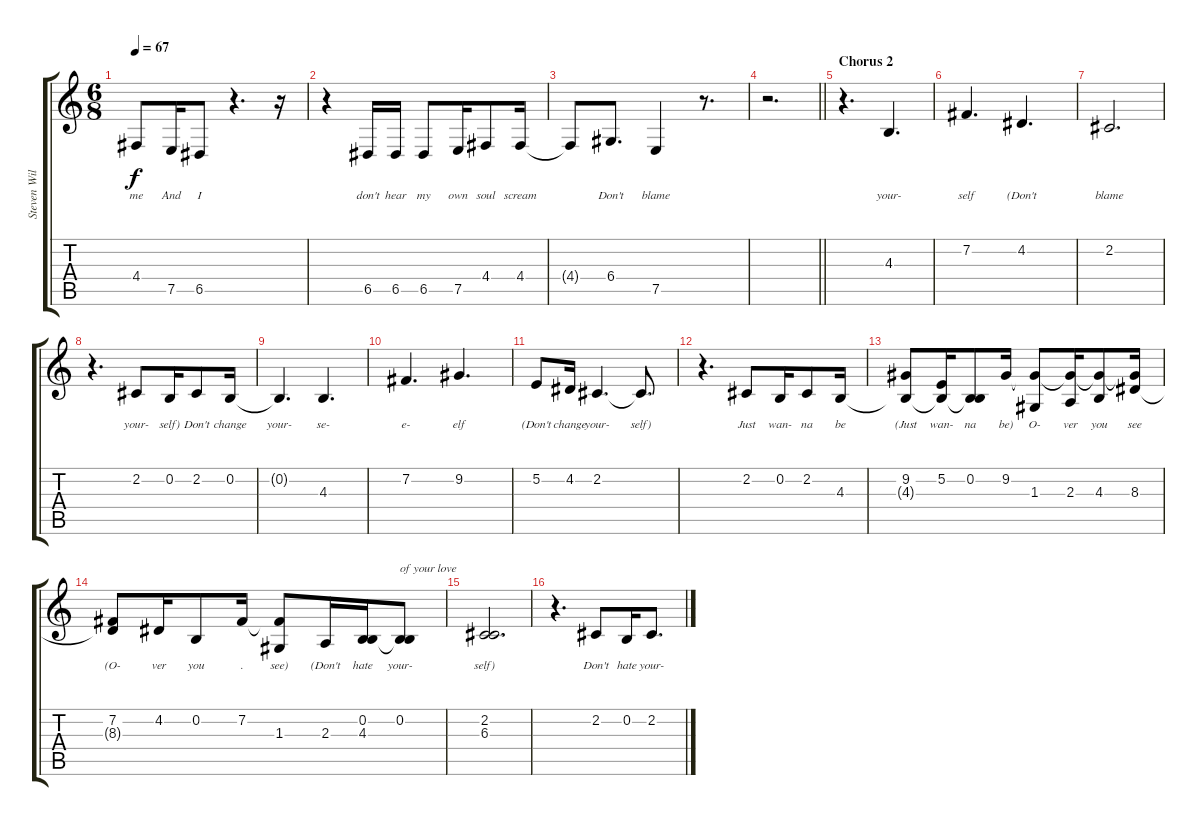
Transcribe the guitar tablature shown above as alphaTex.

\track ("Steven Wilson (Vocals)" "Steven Wil") {instrument oboe}
\staff {score tabs}
\tuning (E4 B3 G3 D3 A2 E2) {hide}
\ts (6 8)
\tempo 67
\clef g2
\ks c
4.4.8{lyrics (0 "me") lyrics (1 "") lyrics (2 "") lyrics (3 "") lyrics (4 "") dy f} 7.5.16{lyrics (0 "And") lyrics (1 "") lyrics (2 "") lyrics (3 "") lyrics (4 "")} 6.5.8{lyrics (0 "I") lyrics (1 "") lyrics (2 "") lyrics (3 "") lyrics (4 "")} r.4{d} r.16 |
r.4 6.5.16{lyrics (0 "don't") lyrics (1 "") lyrics (2 "") lyrics (3 "") lyrics (4 "")} 6.5.16{lyrics (0 "hear") lyrics (1 "") lyrics (2 "") lyrics (3 "") lyrics (4 "")} 6.5.8{lyrics (0 "my") lyrics (1 "") lyrics (2 "") lyrics (3 "") lyrics (4 "")} 7.5.16{lyrics (0 "own") lyrics (1 "") lyrics (2 "") lyrics (3 "") lyrics (4 "")} 4.4.8{lyrics (0 "soul") lyrics (1 "") lyrics (2 "") lyrics (3 "") lyrics (4 "")} 4.4.16{lyrics (0 "scream") lyrics (1 "") lyrics (2 "") lyrics (3 "") lyrics (4 "")} |
4.4{t}.8{lyrics (0 "") lyrics (1 "") lyrics (2 "") lyrics (3 "") lyrics (4 "")} 6.4.8{d lyrics (0 "Don't") lyrics (1 "") lyrics (2 "") lyrics (3 "") lyrics (4 "")} 7.5.4{lyrics (0 "blame") lyrics (1 "") lyrics (2 "") lyrics (3 "") lyrics (4 "")} r.8{d} |
\barLineRight lightlight
r.2{d} |
\section ("" "Chorus 2")
r.4{d} 4.3.4{d lyrics (0 "your-") lyrics (1 "") lyrics (2 "") lyrics (3 "") lyrics (4 "")} |
7.2.4{d lyrics (0 "self") lyrics (1 "") lyrics (2 "") lyrics (3 "") lyrics (4 "")} 4.2.4{d lyrics (0 "(Don't") lyrics (1 "") lyrics (2 "") lyrics (3 "") lyrics (4 "")} |
2.2.2{d lyrics (0 "blame") lyrics (1 "") lyrics (2 "") lyrics (3 "") lyrics (4 "")} |
r.4{d} 2.2.8{lyrics (0 "your-") lyrics (1 "") lyrics (2 "") lyrics (3 "") lyrics (4 "")} 0.2.16{lyrics (0 "self)") lyrics (1 "") lyrics (2 "") lyrics (3 "") lyrics (4 "")} 2.2.8{lyrics (0 "Don't") lyrics (1 "") lyrics (2 "") lyrics (3 "") lyrics (4 "")} 0.2.16{lyrics (0 "change") lyrics (1 "") lyrics (2 "") lyrics (3 "") lyrics (4 "")} |
0.2{t}.4{d lyrics (0 "your-") lyrics (1 "") lyrics (2 "") lyrics (3 "") lyrics (4 "")} 4.3.4{d lyrics (0 "se-") lyrics (1 "") lyrics (2 "") lyrics (3 "") lyrics (4 "")} |
7.2.4{d lyrics (0 "e-") lyrics (1 "") lyrics (2 "") lyrics (3 "") lyrics (4 "")} 9.2.4{d lyrics (0 "elf") lyrics (1 "") lyrics (2 "") lyrics (3 "") lyrics (4 "")} |
5.2.8{lyrics (0 "(Don't") lyrics (1 "") lyrics (2 "") lyrics (3 "") lyrics (4 "")} 4.2.16{lyrics (0 "change") lyrics (1 "") lyrics (2 "") lyrics (3 "") lyrics (4 "")} 2.2.4{d lyrics (0 "your-") lyrics (1 "") lyrics (2 "") lyrics (3 "") lyrics (4 "")} 2.2{t}.8{d lyrics (0 "self)") lyrics (1 "") lyrics (2 "") lyrics (3 "") lyrics (4 "")} |
r.4{d} 2.2.8{lyrics (0 "Just") lyrics (1 "") lyrics (2 "") lyrics (3 "") lyrics (4 "")} 0.2.16{lyrics (0 "wan-") lyrics (1 "") lyrics (2 "") lyrics (3 "") lyrics (4 "")} 2.2.8{lyrics (0 "na") lyrics (1 "") lyrics (2 "") lyrics (3 "") lyrics (4 "")} 4.3.16{lyrics (0 "be") lyrics (1 "") lyrics (2 "") lyrics (3 "") lyrics (4 "")} |
(9.2 4.3{t}).8{lyrics (0 "(Just") lyrics (1 "") lyrics (2 "") lyrics (3 "") lyrics (4 "")} (5.2 4.3{t}).16{lyrics (0 "wan-") lyrics (1 "") lyrics (2 "") lyrics (3 "") lyrics (4 "")} (0.2 4.3{t}).8{lyrics (0 "na") lyrics (1 "") lyrics (2 "") lyrics (3 "") lyrics (4 "")} 9.2.16{lyrics (0 "be)") lyrics (1 "") lyrics (2 "") lyrics (3 "") lyrics (4 "")} (9.2{t} 1.3).8{lyrics (0 "O-") lyrics (1 "") lyrics (2 "") lyrics (3 "") lyrics (4 "")} (9.2{t} 2.3).16{lyrics (0 "ver") lyrics (1 "") lyrics (2 "") lyrics (3 "") lyrics (4 "")} (9.2{t} 4.3).8{lyrics (0 "you") lyrics (1 "") lyrics (2 "") lyrics (3 "") lyrics (4 "")} (9.2{t} 8.3).16{lyrics (0 "see") lyrics (1 "") lyrics (2 "") lyrics (3 "") lyrics (4 "")} |
(7.2 8.3{t}).8{lyrics (0 "(O-") lyrics (1 "") lyrics (2 "") lyrics (3 "") lyrics (4 "")} 4.2.16{lyrics (0 "ver") lyrics (1 "") lyrics (2 "") lyrics (3 "") lyrics (4 "")} 0.2.8{lyrics (0 "you") lyrics (1 "") lyrics (2 "") lyrics (3 "") lyrics (4 "")} 7.2.16{lyrics (0 ".") lyrics (1 "") lyrics (2 "") lyrics (3 "") lyrics (4 "")} (7.2{t} 1.3).8{lyrics (0 "see)") lyrics (1 "") lyrics (2 "") lyrics (3 "") lyrics (4 "")} 2.3.16{lyrics (0 "(Don't") lyrics (1 "") lyrics (2 "") lyrics (3 "") lyrics (4 "")} (0.2 4.3).16{lyrics (0 "hate") lyrics (1 "") lyrics (2 "") lyrics (3 "") lyrics (4 "")} (0.2 4.3{t}).8{txt "of your love" lyrics (0 "your-") lyrics (1 "") lyrics (2 "") lyrics (3 "") lyrics (4 "")} |
(2.2 6.3).2{d lyrics (0 "self)") lyrics (1 "") lyrics (2 "") lyrics (3 "") lyrics (4 "")} |
r.4{d} 2.2.8{lyrics (0 "Don't") lyrics (1 "") lyrics (2 "") lyrics (3 "") lyrics (4 "")} 0.2.16{lyrics (0 "hate") lyrics (1 "") lyrics (2 "") lyrics (3 "") lyrics (4 "")} 2.2.8{d lyrics (0 "your-") lyrics (1 "") lyrics (2 "") lyrics (3 "") lyrics (4 "")}
